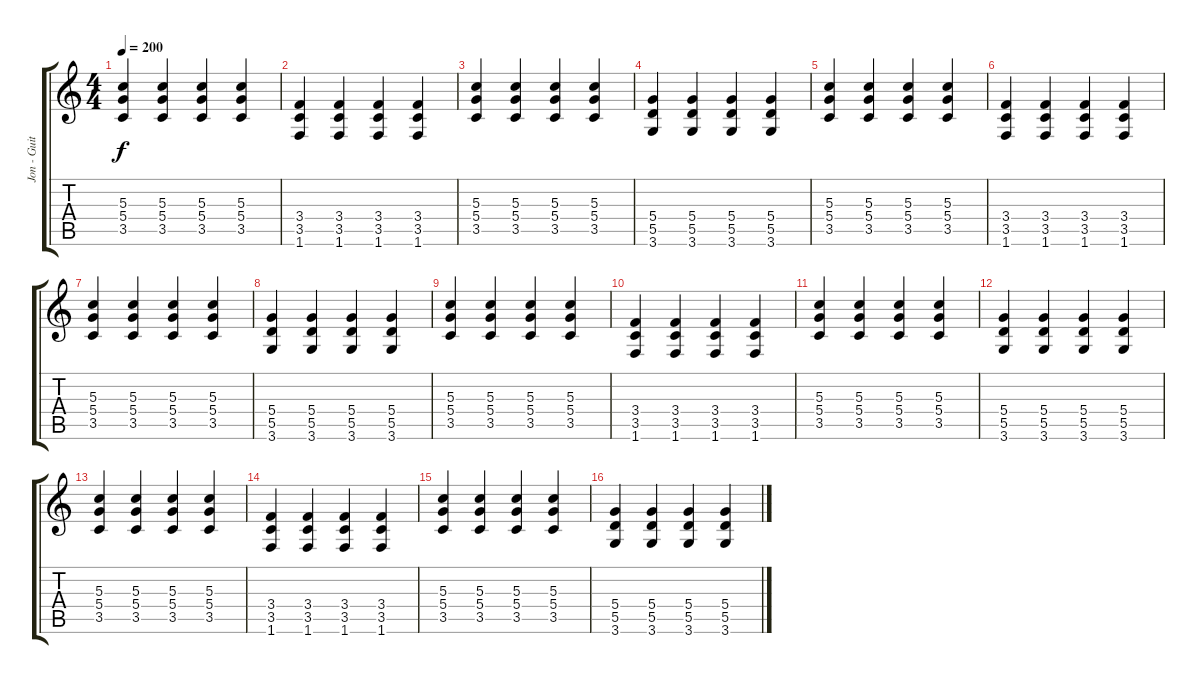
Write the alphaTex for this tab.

\track ("Jon - Guitar" "Jon - Guit") {instrument overdrivenguitar}
\staff {score tabs}
\tuning (E4 B3 G3 D3 A2 E2) {hide}
\ts (4 4)
\tempo 200
\clef g2
\ks c
(5.3 5.4 3.5).4{dy f} (5.3 5.4 3.5).4 (5.3 5.4 3.5).4 (5.3 5.4 3.5).4 |
(3.4 3.5 1.6).4 (3.4 3.5 1.6).4 (3.4 3.5 1.6).4 (3.4 3.5 1.6).4 |
(5.3 5.4 3.5).4 (5.3 5.4 3.5).4 (5.3 5.4 3.5).4 (5.3 5.4 3.5).4 |
(5.4 5.5 3.6).4 (5.4 5.5 3.6).4 (5.4 5.5 3.6).4 (5.4 5.5 3.6).4 |
(5.3 5.4 3.5).4 (5.3 5.4 3.5).4 (5.3 5.4 3.5).4 (5.3 5.4 3.5).4 |
(3.4 3.5 1.6).4 (3.4 3.5 1.6).4 (3.4 3.5 1.6).4 (3.4 3.5 1.6).4 |
(5.3 5.4 3.5).4 (5.3 5.4 3.5).4 (5.3 5.4 3.5).4 (5.3 5.4 3.5).4 |
(5.4 5.5 3.6).4 (5.4 5.5 3.6).4 (5.4 5.5 3.6).4 (5.4 5.5 3.6).4 |
(5.3 5.4 3.5).4 (5.3 5.4 3.5).4 (5.3 5.4 3.5).4 (5.3 5.4 3.5).4 |
(3.4 3.5 1.6).4 (3.4 3.5 1.6).4 (3.4 3.5 1.6).4 (3.4 3.5 1.6).4 |
(5.3 5.4 3.5).4 (5.3 5.4 3.5).4 (5.3 5.4 3.5).4 (5.3 5.4 3.5).4 |
(5.4 5.5 3.6).4 (5.4 5.5 3.6).4 (5.4 5.5 3.6).4 (5.4 5.5 3.6).4 |
(5.3 5.4 3.5).4 (5.3 5.4 3.5).4 (5.3 5.4 3.5).4 (5.3 5.4 3.5).4 |
(3.4 3.5 1.6).4 (3.4 3.5 1.6).4 (3.4 3.5 1.6).4 (3.4 3.5 1.6).4 |
(5.3 5.4 3.5).4 (5.3 5.4 3.5).4 (5.3 5.4 3.5).4 (5.3 5.4 3.5).4 |
(5.4 5.5 3.6).4 (5.4 5.5 3.6).4 (5.4 5.5 3.6).4 (5.4 5.5 3.6).4
